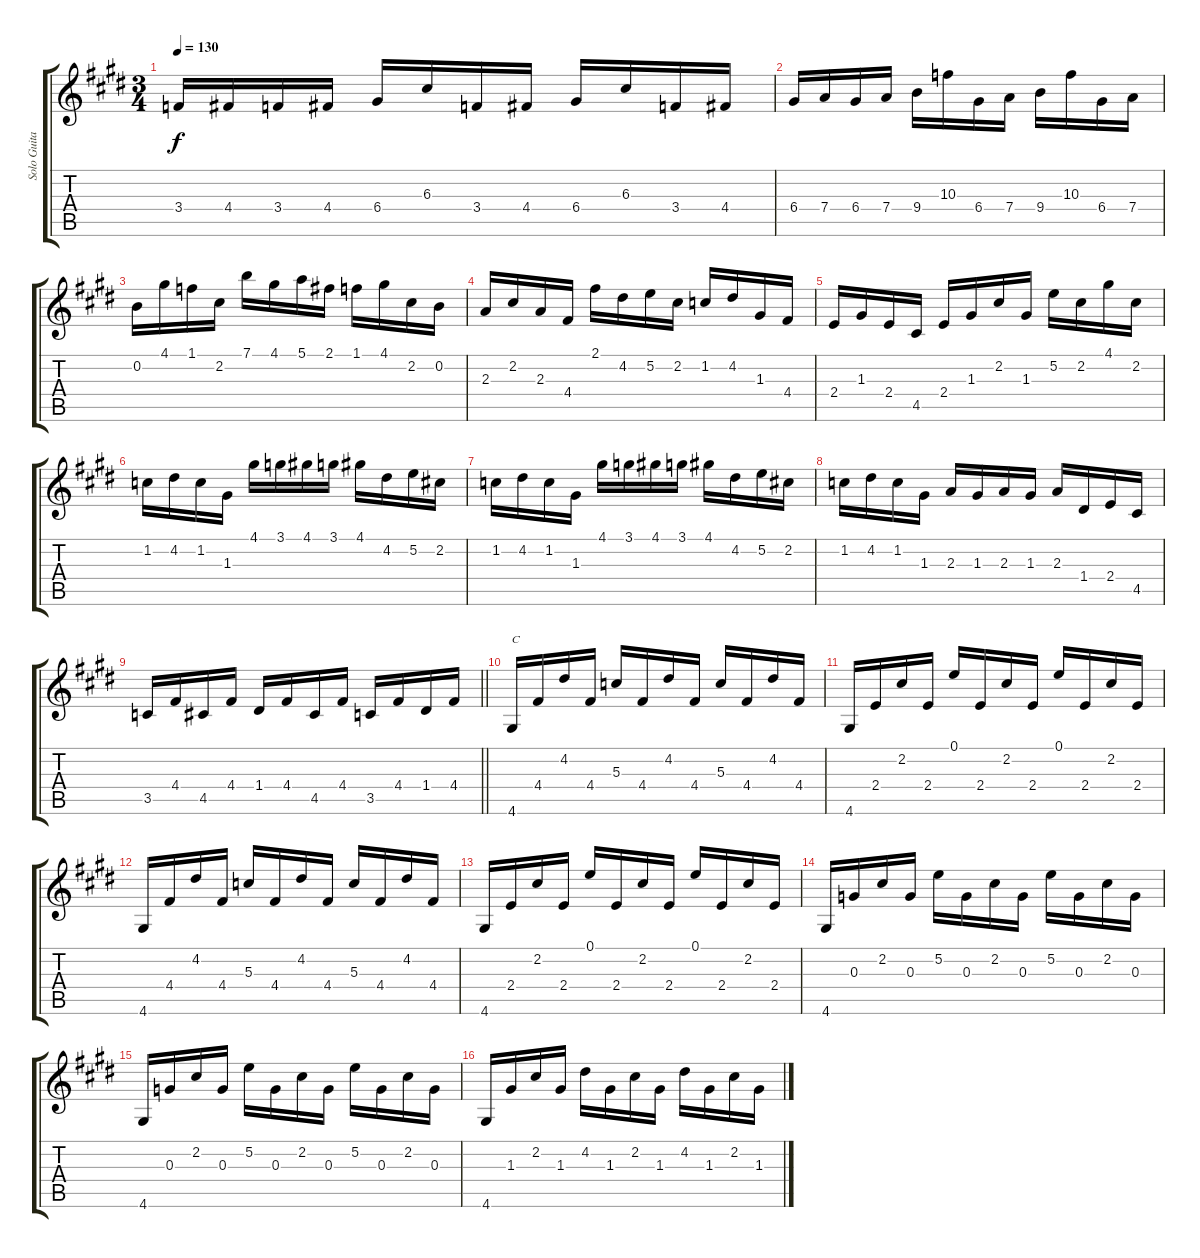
\track ("Solo Guitar 1" "Solo Guita") {instrument overdrivenguitar}
\staff {score tabs}
\tuning (E4 B3 G3 D3 A2 E2) {hide}
\ts (3 4)
\tempo 130
\clef g2
\ks e
3.4.16{dy f} 4.4.16 3.4.16 4.4.16 6.4.16 6.3.16 3.4.16 4.4.16 6.4.16 6.3.16 3.4.16 4.4.16 |
6.4.16 7.4.16 6.4.16 7.4.16 9.4.16 10.3.16 6.4.16 7.4.16 9.4.16 10.3.16 6.4.16 7.4.16 |
0.2.16 4.1.16 1.1.16 2.2.16 7.1.16 4.1.16 5.1.16 2.1.16 1.1.16 4.1.16 2.2.16 0.2.16 |
2.3.16 2.2.16 2.3.16 4.4.16 2.1.16 4.2.16 5.2.16 2.2.16 1.2.16 4.2.16 1.3.16 4.4.16 |
2.4.16 1.3.16 2.4.16 4.5.16 2.4.16 1.3.16 2.2.16 1.3.16 5.2.16 2.2.16 4.1.16 2.2.16 |
1.2.16 4.2.16 1.2.16 1.3.16 4.1.16 3.1.16 4.1.16 3.1.16 4.1.16 4.2.16 5.2.16 2.2.16 |
1.2.16 4.2.16 1.2.16 1.3.16 4.1.16 3.1.16 4.1.16 3.1.16 4.1.16 4.2.16 5.2.16 2.2.16 |
1.2.16 4.2.16 1.2.16 1.3.16 2.3.16 1.3.16 2.3.16 1.3.16 2.3.16 1.4.16 2.4.16 4.5.16 |
\barLineRight lightlight
3.5.16 4.4.16 4.5.16 4.4.16 1.4.16 4.4.16 4.5.16 4.4.16 3.5.16 4.4.16 1.4.16 4.4.16 |
4.6.16{txt "C"} 4.4.16 4.2.16 4.4.16 5.3.16 4.4.16 4.2.16 4.4.16 5.3.16 4.4.16 4.2.16 4.4.16 |
4.6.16 2.4.16 2.2.16 2.4.16 0.1.16 2.4.16 2.2.16 2.4.16 0.1.16 2.4.16 2.2.16 2.4.16 |
4.6.16 4.4.16 4.2.16 4.4.16 5.3.16 4.4.16 4.2.16 4.4.16 5.3.16 4.4.16 4.2.16 4.4.16 |
4.6.16 2.4.16 2.2.16 2.4.16 0.1.16 2.4.16 2.2.16 2.4.16 0.1.16 2.4.16 2.2.16 2.4.16 |
4.6.16 0.3.16 2.2.16 0.3.16 5.2.16 0.3.16 2.2.16 0.3.16 5.2.16 0.3.16 2.2.16 0.3.16 |
4.6.16 0.3.16 2.2.16 0.3.16 5.2.16 0.3.16 2.2.16 0.3.16 5.2.16 0.3.16 2.2.16 0.3.16 |
4.6.16 1.3.16 2.2.16 1.3.16 4.2.16 1.3.16 2.2.16 1.3.16 4.2.16 1.3.16 2.2.16 1.3.16
